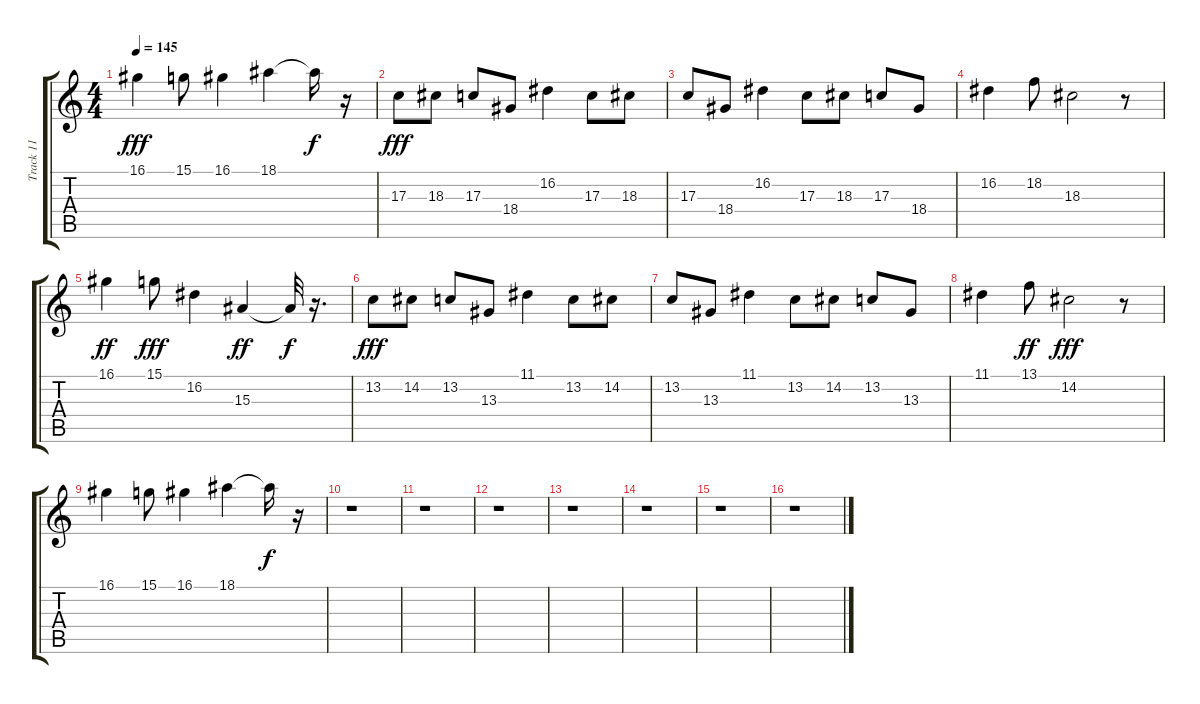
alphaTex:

\track ("Track 11" "Track 11") {instrument lead1square}
\staff {score tabs}
\tuning (E4 B3 G3 D3 A2 E2) {hide}
\ts (4 4)
\tempo 145
\clef g2
\ks c
16.1.4{dy fff} 15.1.8 16.1.4 18.1.4 18.1{t}.16{dy f} r.16 |
17.3.8{dy fff} 18.3.8 17.3.8 18.4.8 16.2.4 17.3.8 18.3.8 |
17.3.8 18.4.8 16.2.4 17.3.8 18.3.8 17.3.8 18.4.8 |
16.2.4 18.2.8 18.3.2 r.8 |
16.1.4{dy ff} 15.1.8{dy fff} 16.2.4 15.3.4{dy ff} 15.3{t}.32{dy f} r.16{d} |
13.2.8{dy fff} 14.2.8 13.2.8 13.3.8 11.1.4 13.2.8 14.2.8 |
13.2.8 13.3.8 11.1.4 13.2.8 14.2.8 13.2.8 13.3.8 |
11.1.4 13.1.8{dy ff} 14.2.2{dy fff} r.8 |
16.1.4 15.1.8 16.1.4 18.1.4 18.1{t}.16{dy f} r.16 |
r.1 |
r.1 |
r.1 |
r.1 |
r.1 |
r.1 |
r.1
